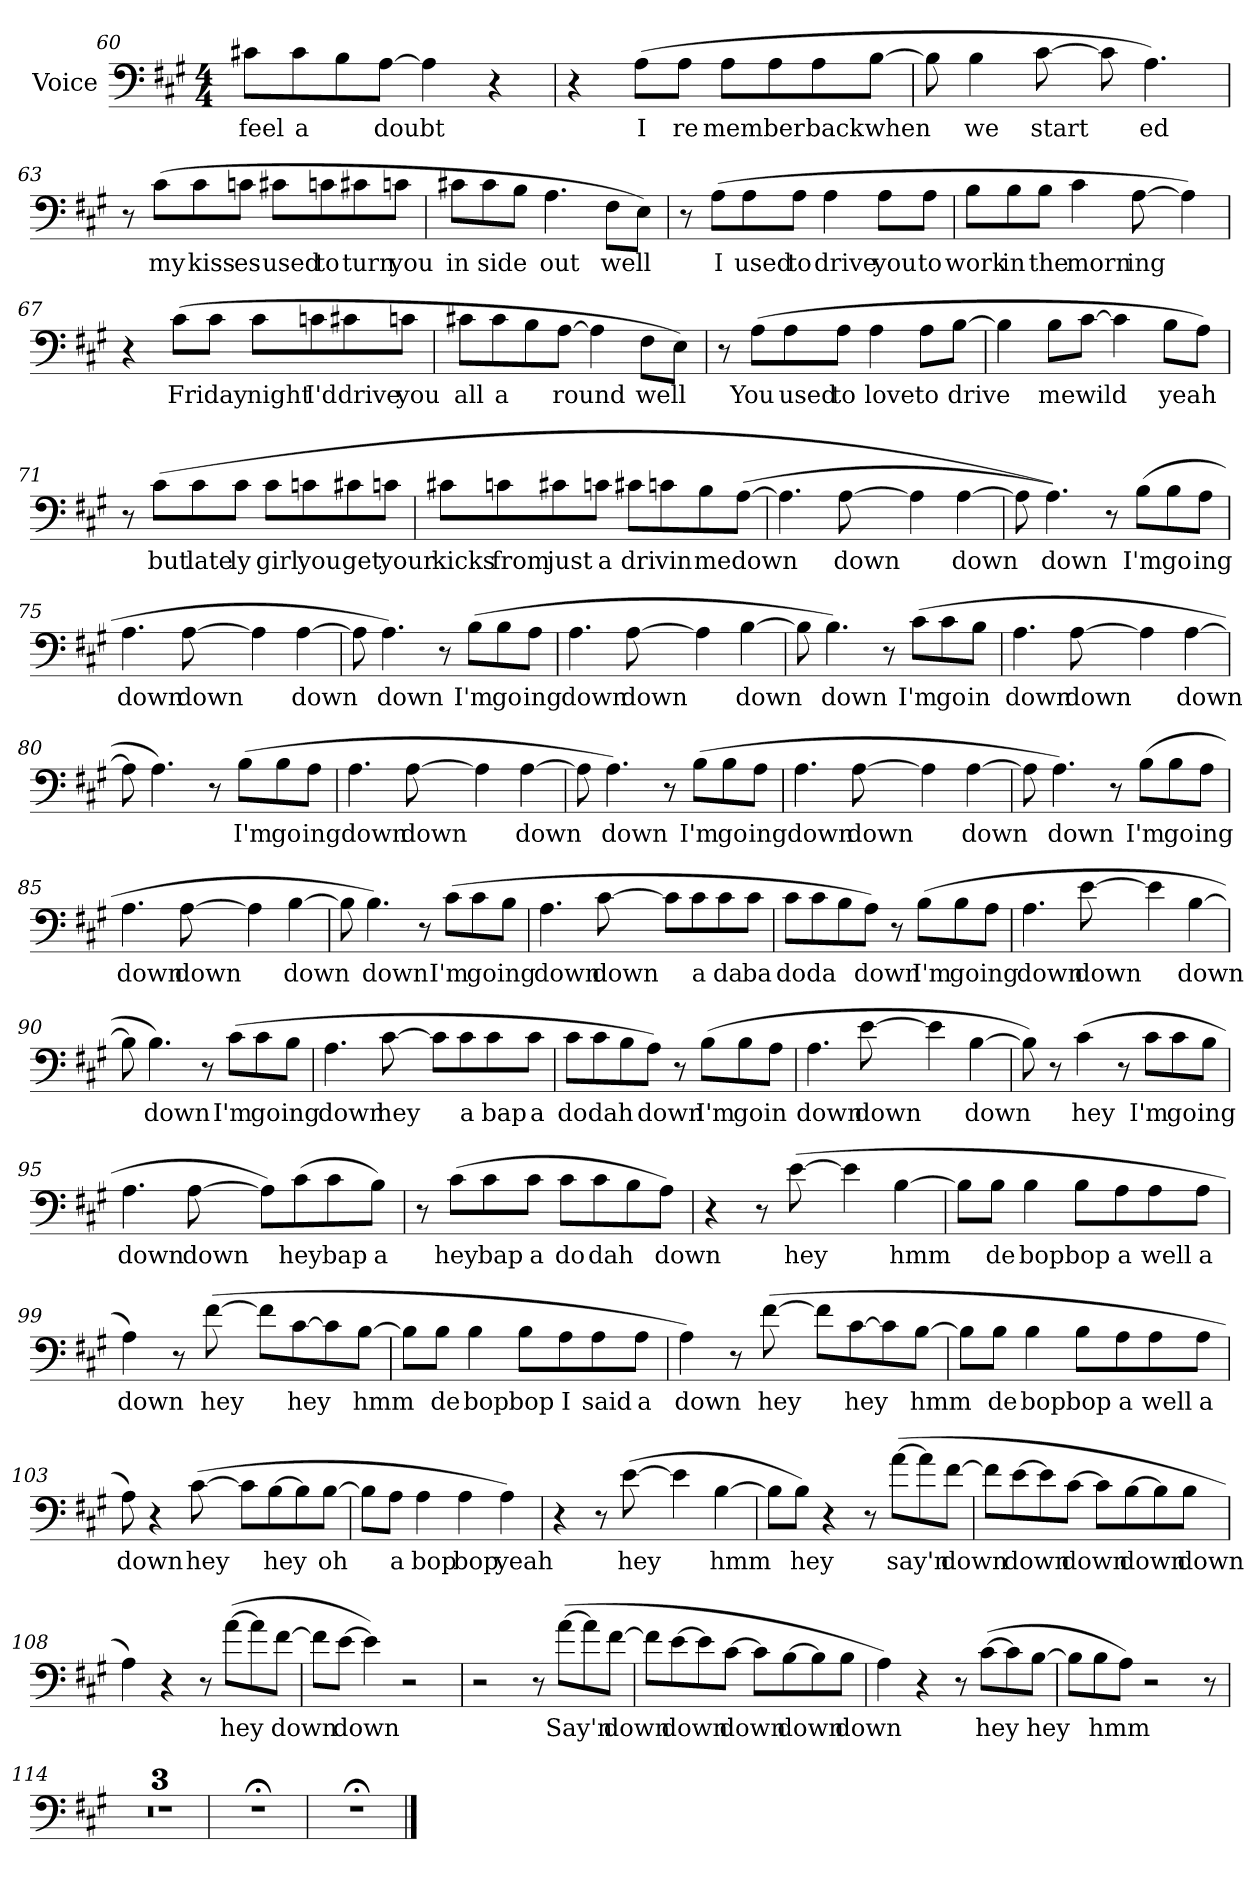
**kern	**text
*part1	*part1
*staff1	*staff1
*I"Voice	*
*I'Voice	*
!!LO:LB:g=z
*clefF4	*
*k[f#c#g#]	*
*M4/4	*
=60	=60
!	!LO:LY:b
8c#X\L	feel
!	!LO:LY:b
8c#\	a
8B\	.
!	!LO:LY:b
[8A\J	doubt
4A\]	.
4r	.
=61	=61
4r	.
!	!LO:LY:b
(>8A\L	I
!	!LO:LY:b
8A\J	re
!	!LO:LY:b
8A\L	mem
!	!LO:LY:b
8A\	ber
!	!LO:LY:b
8A\	back
!	!LO:LY:b
[8B\J	when
=62	=62
8B\]	.
!	!LO:LY:b
4B\	we
!	!LO:LY:b
[8c#\	start
8c#\]	.
!	!LO:LY:b
4.A\)	ed
!!LO:LB:g=z
=63	=63
8r	.
!	!LO:LY:b
(>8c#\L	my
!	!LO:LY:b
8c#\	kiss
!	!LO:LY:b
8cn\J	es
!	!LO:LY:b
8c#X\L	used
!	!LO:LY:b
8cn\	to
!	!LO:LY:b
8c#X\	turn
!	!LO:LY:b
8cn\J	you
=64	=64
!	!LO:LY:b
8c#X\L	in
!	!LO:LY:b
8c#\	side
8B\J	.
!	!LO:LY:b
4.A\	out
!	!LO:LY:b
8F#\L	well
8E\J)	.
!!LO:LB:g=z
=65	=65
8r	.
!	!LO:LY:b
(>8A\L	I
!	!LO:LY:b
8A\	used
!	!LO:LY:b
8A\J	to
!	!LO:LY:b
4A\	drive
!	!LO:LY:b
8A\L	you
!	!LO:LY:b
8A\J	to
=66	=66
!	!LO:LY:b
8B\L	work
!	!LO:LY:b
8B\	in
!	!LO:LY:b
8B\J	the
!	!LO:LY:b
4c#\	morn
!	!LO:LY:b
[8A\	ing
4A\])	.
!!LO:LB:g=z
=67	=67
4r	.
!	!LO:LY:b
(>8c#\L	Fri
!	!LO:LY:b
8c#\J	day
!	!LO:LY:b
8c#\L	night
!	!LO:LY:b
8cn\	I'd
!	!LO:LY:b
8c#X\	drive
!	!LO:LY:b
8cn\J	you
=68	=68
!	!LO:LY:b
8c#X\L	all
!	!LO:LY:b
8c#\	a
8B\	.
!	!LO:LY:b
[8A\J	round
4A\]	.
!	!LO:LY:b
8F#\L	well
8E\J)	.
!!LO:LB:g=z
=69	=69
8r	.
!	!LO:LY:b
(>8A\L	You
!	!LO:LY:b
8A\	used
!	!LO:LY:b
8A\J	to
!	!LO:LY:b
4A\	love
!	!LO:LY:b
8A\L	to
!	!LO:LY:b
[8B\J	drive
=70	=70
4B\]	.
!	!LO:LY:b
8B\L	me
!	!LO:LY:b
[8c#\J	wild
4c#\]	.
!	!LO:LY:b
8B\L	yeah
8A\J)	.
!!LO:PB:g=z
=71	=71
8r	.
!	!LO:LY:b
(>8c#\L	but
!	!LO:LY:b
8c#\	late
!	!LO:LY:b
8c#\J	ly
!	!LO:LY:b
8c#\L	girl
!	!LO:LY:b
8cn\	you
!	!LO:LY:b
8c#X\	get
!	!LO:LY:b
8cn\J	your
=72	=72
!	!LO:LY:b
8c#X\L	kicks
!	!LO:LY:b
8cn\	from
!	!LO:LY:b
8c#X\	just
!	!LO:LY:b
8cn\J	a
!	!LO:LY:b
8c#X\L	dri
!	!LO:LY:b
8cn\	vin
!	!LO:LY:b
8B\	me
!	!LO:LY:b
(>[8A\J	down
!!LO:LB:g=z
=73	=73
4.A\]	.
!	!LO:LY:b
[8A\	down
4A\]	.
!	!LO:LY:b
[4A\	down
=74	=74
8A\]	.
!	!LO:LY:b
4.A\))	down
8r	.
!	!LO:LY:b
(>8B\L	I'm
!	!LO:LY:b
8B\	go
!	!LO:LY:b
8A\J	ing
=75	=75
!	!LO:LY:b
4.A\	down
!	!LO:LY:b
[8A\	down
4A\]	.
!	!LO:LY:b
[4A\	down
=76	=76
8A\]	.
!	!LO:LY:b
4.A\)	down
8r	.
!	!LO:LY:b
(>8B\L	I'm
!	!LO:LY:b
8B\	go
!	!LO:LY:b
8A\J	ing
!!LO:LB:g=z
=77	=77
!	!LO:LY:b
4.A\	down
!	!LO:LY:b
[8A\	down
4A\]	.
!	!LO:LY:b
[4B\	down
=78	=78
8B\]	.
!	!LO:LY:b
4.B\)	down
8r	.
!	!LO:LY:b
(>8c#\L	I'm
!	!LO:LY:b
8c#\	go
!	!LO:LY:b
8B\J	in
=79	=79
!	!LO:LY:b
4.A\	down
!	!LO:LY:b
[8A\	down
4A\]	.
!	!LO:LY:b
[4A\	down
=80	=80
8A\]	.
4.A\)	.
8r	.
!	!LO:LY:b
(>8B\L	I'm
!	!LO:LY:b
8B\	go
!	!LO:LY:b
8A\J	ing
!!LO:LB:g=z
=81	=81
!	!LO:LY:b
4.A\	down
!	!LO:LY:b
[8A\	down
4A\]	.
!	!LO:LY:b
[4A\	down
=82	=82
8A\]	.
!	!LO:LY:b
4.A\)	down
8r	.
!	!LO:LY:b
(>8B\L	I'm
!	!LO:LY:b
8B\	go
!	!LO:LY:b
8A\J	ing
=83	=83
!	!LO:LY:b
4.A\	down
!	!LO:LY:b
[8A\	down
4A\]	.
!	!LO:LY:b
[4A\	down
!!LO:LB:g=z
=84	=84
8A\]	.
!	!LO:LY:b
4.A\)	down
8r	.
!	!LO:LY:b
(>8B\L	I'm
!	!LO:LY:b
8B\	go
!	!LO:LY:b
8A\J	ing
=85	=85
!	!LO:LY:b
4.A\	down
!	!LO:LY:b
[8A\	down
4A\]	.
!	!LO:LY:b
[4B\	down
=86	=86
8B\]	.
!	!LO:LY:b
4.B\)	down
8r	.
!	!LO:LY:b
(>8c#\L	I'm
!	!LO:LY:b
8c#\	go
!	!LO:LY:b
8B\J	ing
!!LO:LB:g=z
=87	=87
!	!LO:LY:b
4.A\	down
!	!LO:LY:b
[8c#\	down
8c#\L]	.
!	!LO:LY:b
8c#\	a
!	!LO:LY:b
8c#\	da
!	!LO:LY:b
8c#\J	ba
=88	=88
!	!LO:LY:b
8c#\L	do
!	!LO:LY:b
8c#\	da
8B\	.
!	!LO:LY:b
8A\J)	down
8r	.
!	!LO:LY:b
(>8B\L	I'm
!	!LO:LY:b
8B\	go
!	!LO:LY:b
8A\J	ing
=89	=89
!	!LO:LY:b
4.A\	down
!	!LO:LY:b
[8e\	down
4e\]	.
!	!LO:LY:b
[4B\	down
!!LO:LB:g=z
=90	=90
8B\]	.
!	!LO:LY:b
4.B\)	down
8r	.
!	!LO:LY:b
(>8c#\L	I'm
!	!LO:LY:b
8c#\	go
!	!LO:LY:b
8B\J	ing
=91	=91
!	!LO:LY:b
4.A\	down
!	!LO:LY:b
[8c#\	hey
8c#\L]	.
!	!LO:LY:b
8c#\	a
!	!LO:LY:b
8c#\	bap
!	!LO:LY:b
8c#\J	a
=92	=92
!	!LO:LY:b
8c#\L	do
!	!LO:LY:b
8c#\	dah
8B\	.
!	!LO:LY:b
8A\J)	down
8r	.
!	!LO:LY:b
(>8B\L	I'm
!	!LO:LY:b
8B\	go
!	!LO:LY:b
8A\J	in
!!LO:LB:g=z
=93	=93
!	!LO:LY:b
4.A\	down
!	!LO:LY:b
[8e\	down
4e\]	.
!	!LO:LY:b
[4B\	down
=94	=94
8B\])	.
8r	.
!	!LO:LY:b
(>4c#\	hey
8r	.
!	!LO:LY:b
8c#\L	I'm
!	!LO:LY:b
8c#\	go
!	!LO:LY:b
8B\J	ing
=95	=95
!	!LO:LY:b
4.A\	down
!	!LO:LY:b
[8A\	down
8A\L])	.
!	!LO:LY:b
(>8c#\	hey
!	!LO:LY:b
8c#\	bap
!	!LO:LY:b
8B\J)	a
!!LO:LB:g=z
=96	=96
8r	.
!	!LO:LY:b
(>8c#\L	hey
!	!LO:LY:b
8c#\	bap
!	!LO:LY:b
8c#\J	a
!	!LO:LY:b
8c#\L	do
!	!LO:LY:b
8c#\	dah
8B\	.
!	!LO:LY:b
8A\J)	down
=97	=97
4r	.
8r	.
!	!LO:LY:b
(>[8e\	hey
4e\]	.
!	!LO:LY:b
[4B\	hmm
=98	=98
8B\L]	.
!	!LO:LY:b
8B\J	de
!	!LO:LY:b
4B\	bop
!	!LO:LY:b
8B\L	bop
!	!LO:LY:b
8A\	a
!	!LO:LY:b
8A\	well
!	!LO:LY:b
8A\J	a
!!LO:LB:g=z
=99	=99
!	!LO:LY:b
4A\)	down
8r	.
!	!LO:LY:b
(>[8f#\	hey
8f#\L]	.
!	!LO:LY:b
[8c#\	hey
8c#\]	.
!	!LO:LY:b
[8B\J	hmm
=100	=100
8B\L]	.
!	!LO:LY:b
8B\J	de
!	!LO:LY:b
4B\	bop
!	!LO:LY:b
8B\L	bop
!	!LO:LY:b
8A\	I
!	!LO:LY:b
8A\	said
!	!LO:LY:b
8A\J	a
=101	=101
!	!LO:LY:b
4A\)	down
8r	.
!	!LO:LY:b
(>[8f#\	hey
8f#\L]	.
!	!LO:LY:b
[8c#\	hey
8c#\]	.
!	!LO:LY:b
[8B\J	hmm
!!LO:PB:g=z
=102	=102
8B\L]	.
!	!LO:LY:b
8B\J	de
!	!LO:LY:b
4B\	bop
!	!LO:LY:b
8B\L	bop
!	!LO:LY:b
8A\	a
!	!LO:LY:b
8A\	well
!	!LO:LY:b
8A\J	a
=103	=103
!	!LO:LY:b
8A\)	down
4r	.
!	!LO:LY:b
(>[8c#\	hey
8c#\L]	.
!	!LO:LY:b
[8B\	hey
8B\]	.
!	!LO:LY:b
[8B\J	oh
=104	=104
8B\L]	.
!	!LO:LY:b
8A\J	a
!	!LO:LY:b
4A\	bop
!	!LO:LY:b
4A\	bop
!	!LO:LY:b
4A\)	yeah
!!LO:LB:g=z
=105	=105
4r	.
8r	.
!	!LO:LY:b
(>[8e\	hey
4e\]	.
!	!LO:LY:b
[4B\	hmm
=106	=106
8B\L]	.
!	!LO:LY:b
8B\J)	hey
4r	.
8r	.
!	!LO:LY:b
(>[8a\L	say'n
8a\]	.
!	!LO:LY:b
[8f#\J	down
=107	=107
8f#\L]	.
!	!LO:LY:b
[8e\	down
8e\]	.
!	!LO:LY:b
[8c#\J	down
8c#\L]	.
!	!LO:LY:b
[8B\	down
8B\]	.
!	!LO:LY:b
8B\J	down
=108	=108
4A\)	.
4r	.
8r	.
!	!LO:LY:b
(>[8a\L	hey
8a\]	.
!	!LO:LY:b
[8f#\J	down
!!LO:LB:g=z
=109	=109
8f#\L]	.
!	!LO:LY:b
[8e\J	down
4e\])	.
2r	.
=110	=110
2r	.
8r	.
!	!LO:LY:b
(>[8a\L	Say'n
8a\]	.
!	!LO:LY:b
[8f#\J	down
=111	=111
8f#\L]	.
!	!LO:LY:b
[8e\	down
8e\]	.
!	!LO:LY:b
[8c#\J	down
8c#\L]	.
!	!LO:LY:b
[8B\	down
8B\]	.
!	!LO:LY:b
8B\J	down
=112	=112
4A\)	.
4r	.
8r	.
!	!LO:LY:b
(>[8c#\L	hey
8c#\]	.
!	!LO:LY:b
[8B\J	hey
=113	=113
8B\L]	.
!	!LO:LY:b
8B\	hmm
8A\J)	.
2r	.
8r	.
!!LO:LB:g=z
=114	=114
1r	.
=115	=115
1r	.
=116	=116
1r	.
=116X1	=116X1
1r;<	.
=116X2	=116X2
1r;<	.
==	==
*-	*-
